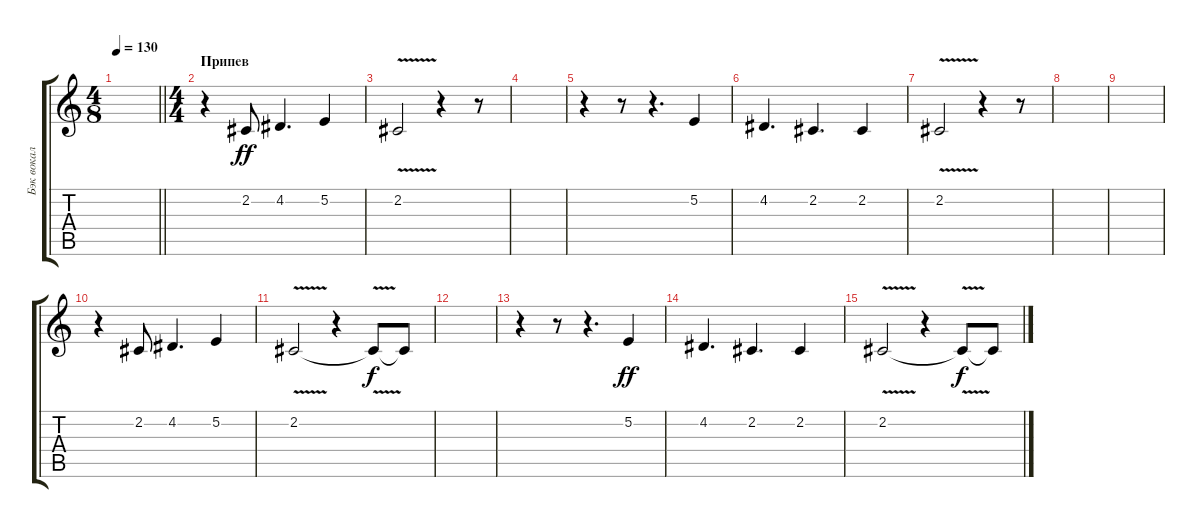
\track ("Бэк вокал" "Бэк вокал") {instrument synthvoice}
\staff {score tabs}
\tuning (E4 B3 G3 D3 A2 E2) {hide}
\ts (4 8)
\tempo 130
\clef g2
\barLineRight lightlight
\ks c
|
\ts (4 4)
\section ("" "Припев")
r.4{volume 14} 2.2.8{dy ff} 4.2.4{d} 5.2.4 |
2.2{v}.2 r.4 r.8 |
|
r.4 r.8 r.4{d} 5.2.4 |
4.2.4{d} 2.2.4{d} 2.2.4 |
2.2{v}.2 r.4 r.8 |
|
|
r.4{volume 14} 2.2.8 4.2.4{d} 5.2.4 |
2.2{v}.2 r.4 2.2{t}.8{dy f} 2.2{t}.8 |
|
r.4 r.8 r.4{d} 5.2.4{dy ff} |
4.2.4{d} 2.2.4{d} 2.2.4 |
2.2{v}.2 r.4 2.2{t}.8{dy f} 2.2{t}.8
